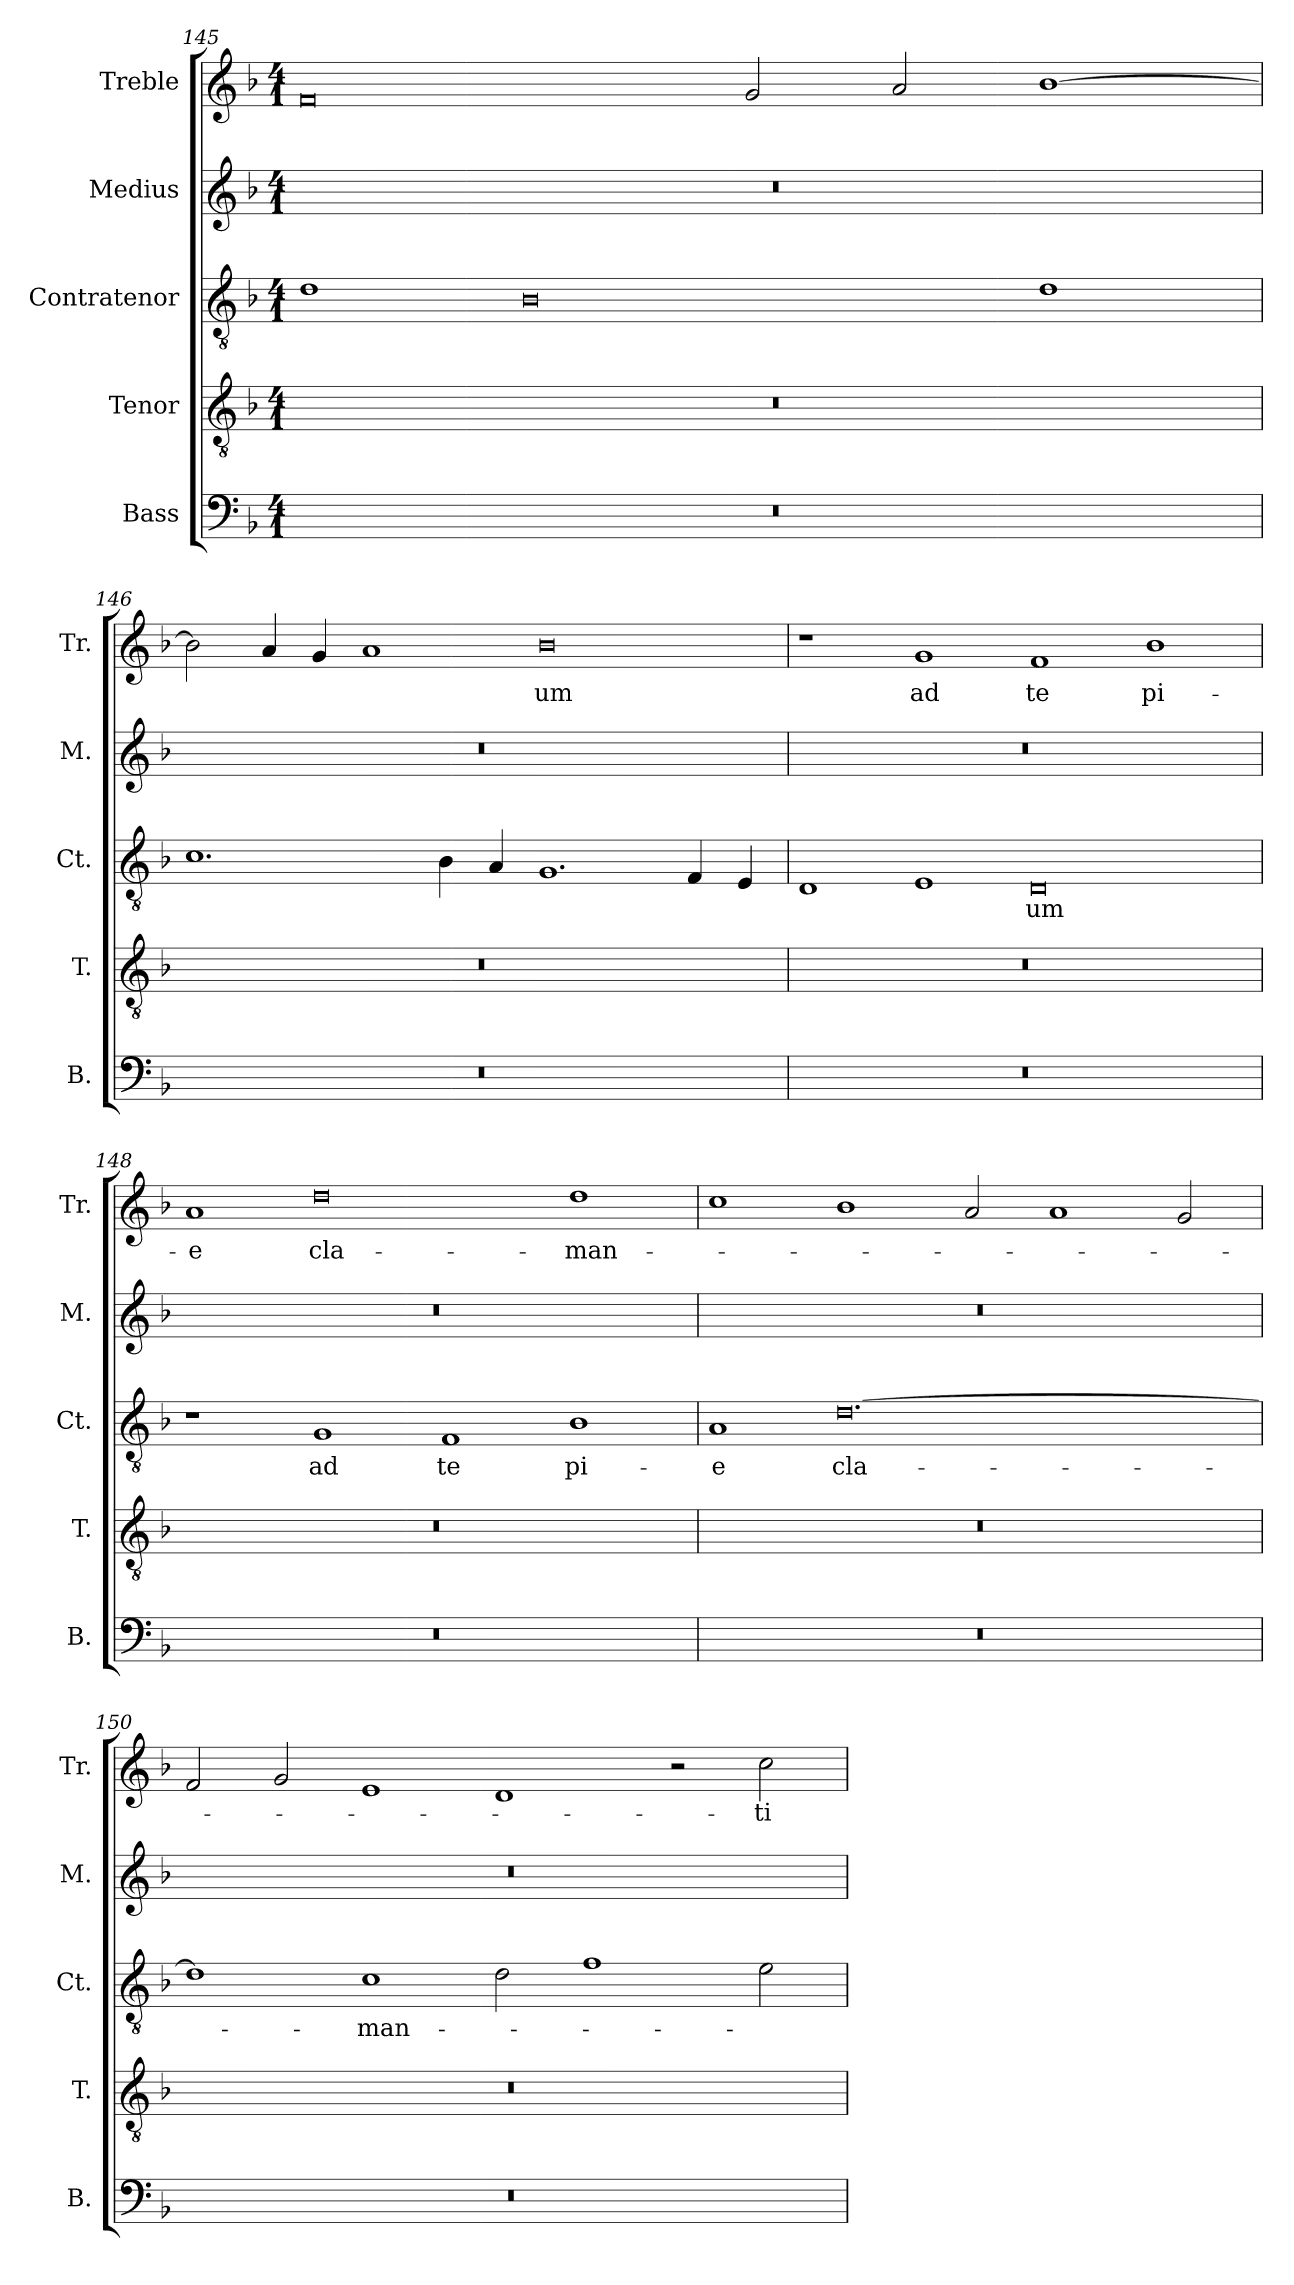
**kern	**kern	**kern	**text	**kern	**kern	**text
*part5	*part4	*part3	*part3	*part2	*part1	*part1
*staff5	*staff4	*staff3	*staff3	*staff2	*staff1	*staff1
*I"Bass	*I"Tenor	*I"Contratenor	*	*I"Medius	*I"Treble	*
*I'B.	*I'T.	*I'Ct.	*	*I'M.	*I'Tr.	*
*clefF4	*clefGv2	*clefGv2	*	*clefG2	*clefG2	*
*	*ITrd7c12	*ITrd7c12	*	*	*	*
*k[b-]	*k[b-]	*k[b-]	*	*k[b-]	*k[b-]	*
*d:	*d:	*d:	*	*d:	*d:	*
*M4/1	*M4/1	*M4/1	*	*M4/1	*M4/1	*
=145	=145	=145	=145	=145	=145	=145
!LO:N:vis=1	!LO:N:vis=1	!	!	!LO:N:vis=1	!	!
00r	00r	1Di	.	00r	0fi	.
.	.	0BB-i	.	.	.	.
.	.	.	.	.	2gi/	.
.	.	.	.	.	2ai/	.
.	.	1Di	.	.	[>1b-i	.
=146	=146	=146	=146	=146	=146	=146
!LO:N:vis=1	!LO:N:vis=1	!	!	!LO:N:vis=1	!	!
00r	00r	1.Ci	.	00r	2b-i\]	.
.	.	.	.	.	4ai/	.
.	.	.	.	.	4gi/	.
.	.	.	.	.	1ai	.
.	.	4BB-i\	.	.	.	.
.	.	4AAi/	.	.	.	.
!	!	!	!	!	!	!LO:LY:b:color=#000000
.	.	1.GGi	.	.	0b-i	-um
.	.	4FFi/	.	.	.	.
.	.	4EEi/	.	.	.	.
!!LO:LB:g=z
=147	=147	=147	=147	=147	=147	=147
!LO:N:vis=1	!LO:N:vis=1	!	!	!LO:N:vis=1	!	!
00r	00r	1DDi	.	00r	1r	.
!	!	!	!	!	!	!LO:LY:b:color=#000000
.	.	1EEi	.	.	1gi	ad
!	!	!	!LO:LY:b:color=#000000	!	!	!
!	!	!	!	!	!	!LO:LY:b:color=#000000
.	.	0DDi	-um	.	1fi	te
!	!	!	!	!	!	!LO:LY:b:color=#000000
.	.	.	.	.	1b-i	pi-
=148	=148	=148	=148	=148	=148	=148
!LO:N:vis=1	!LO:N:vis=1	!	!	!LO:N:vis=1	!	!
!	!	!	!	!	!	!LO:LY:b:color=#000000
00r	00r	1r	.	00r	1ai	-e
!	!	!	!LO:LY:b:color=#000000	!	!	!
!	!	!	!	!	!	!LO:LY:b:color=#000000
.	.	1GGi	ad	.	0ddi	cla-
!	!	!	!LO:LY:b:color=#000000	!	!	!
.	.	1FFi	te	.	.	.
!	!	!	!LO:LY:b:color=#000000	!	!	!
!	!	!	!	!	!	!LO:LY:b:color=#000000
.	.	1BB-i	pi-	.	1ddi	-man-
=149	=149	=149	=149	=149	=149	=149
!LO:N:vis=1	!LO:N:vis=1	!	!	!	!	!
!	!	!	!LO:LY:b:color=#000000	!LO:N:vis=1	!	!
00r	00r	1AAi	-e	00r	1cci	.
!	!	!	!LO:LY:b:color=#000000	!	!	!
.	.	[>0.Di	cla-	.	1b-i	.
.	.	.	.	.	2ai/	.
.	.	.	.	.	1ai	.
.	.	.	.	.	2gi/	.
!!LO:LB:g=z
=150	=150	=150	=150	=150	=150	=150
!LO:N:vis=1	!LO:N:vis=1	!	!	!LO:N:vis=1	!	!
00r	00r	1Di]	.	00r	2fi/	.
.	.	.	.	.	2gi/	.
!	!	!	!LO:LY:b:color=#000000	!	!	!
.	.	1Ci	-man-	.	1ei	.
.	.	2Di\	.	.	1di	.
.	.	1Fi	.	.	.	.
.	.	.	.	.	2r	.
!	!	!	!	!	!	!LO:LY:b:color=#000000
.	.	2Ei\	.	.	2cci\	-ti-
=	=	=	=	=	=	=
*-	*-	*-	*-	*-	*-	*-
